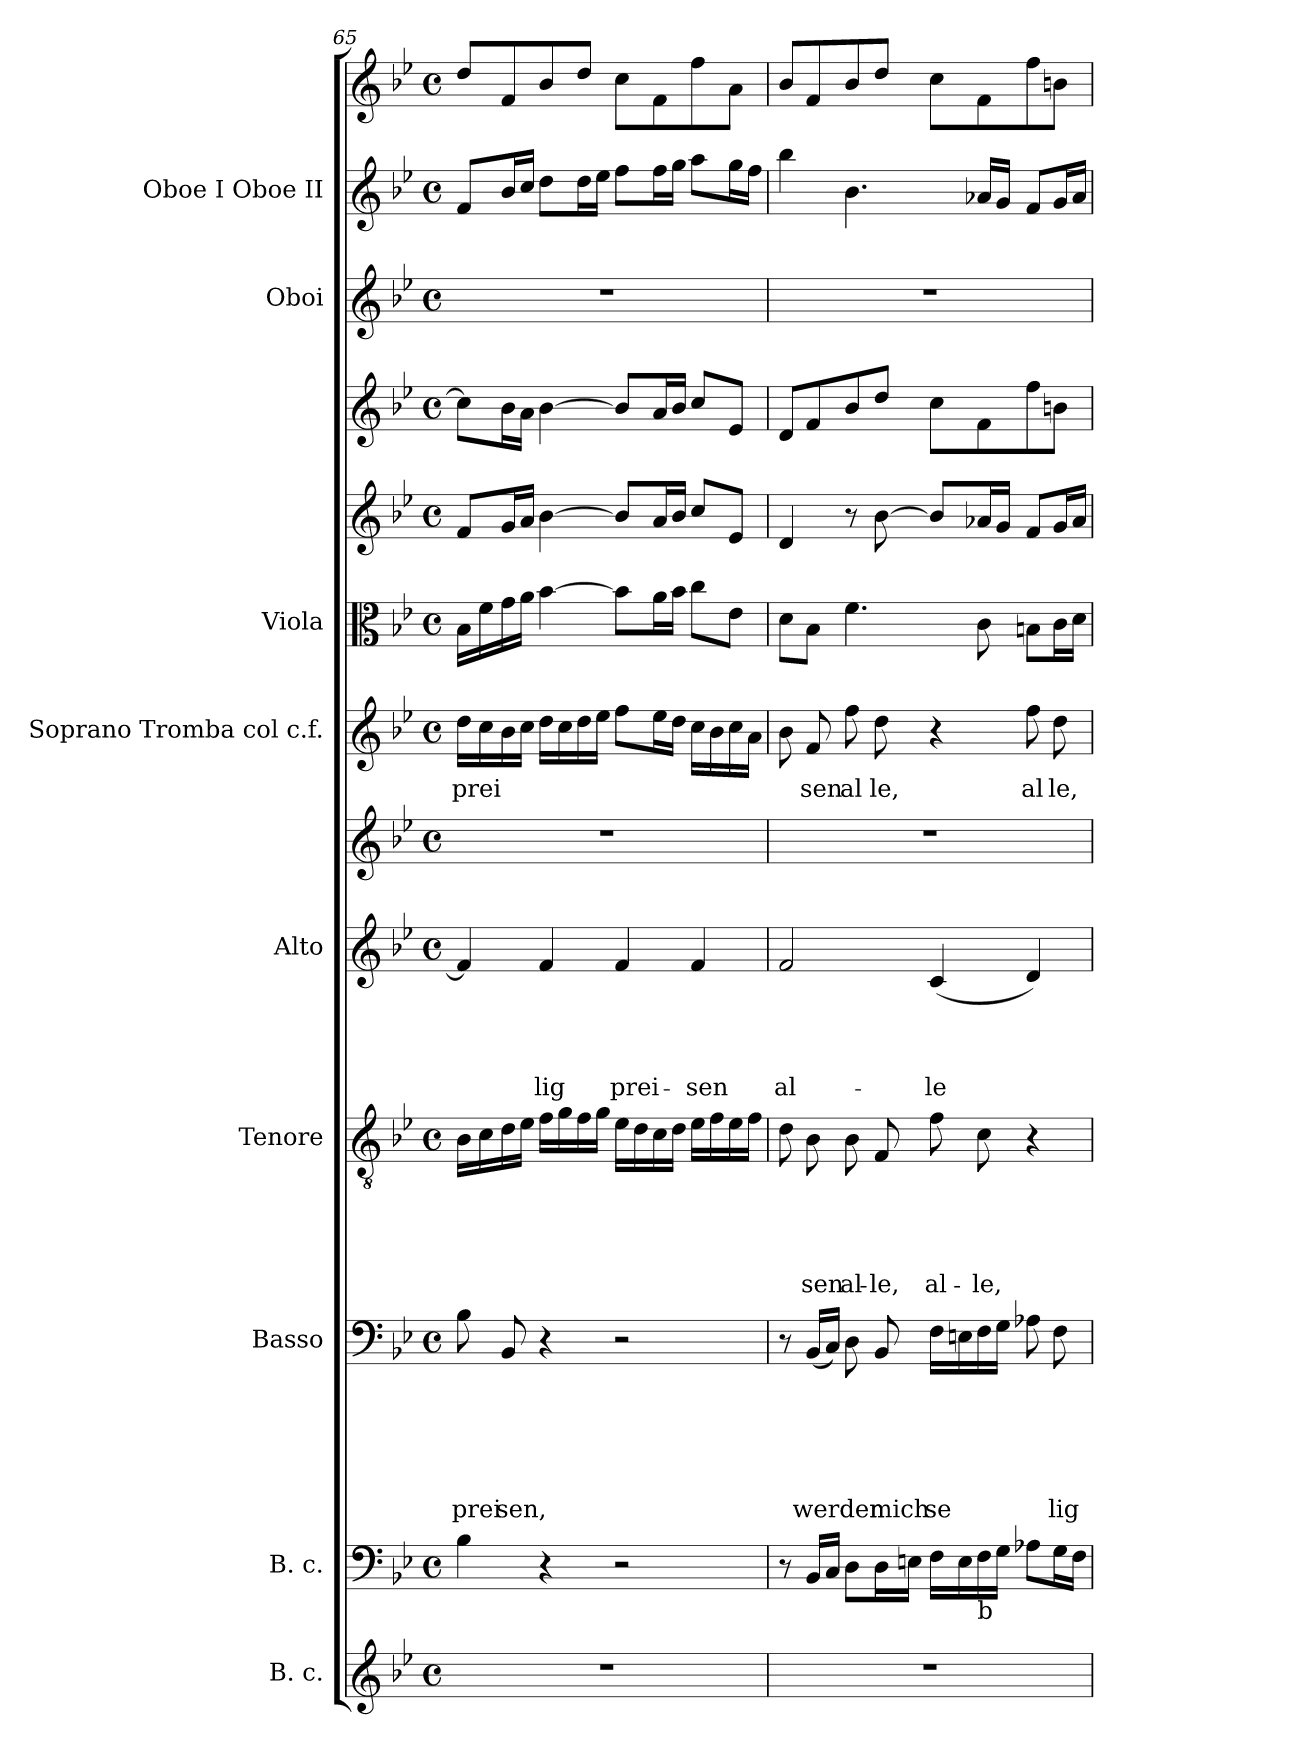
**kern	**kern	**kern	**text	**text	**text	**text	**text	**text	**kern	**text	**text	**text	**text	**text	**kern	**text	**text	**text	**text	**kern	**kern	**text	**kern	**kern	**kern	**kern	**kern	**kern
*part12	*part11	*part10	*part10	*part10	*part10	*part10	*part10	*part10	*part9	*part9	*part9	*part9	*part9	*part9	*part8	*part8	*part8	*part8	*part8	*part7	*part6	*part6	*part5	*part4	*part3	*part2	*part1	*part1
*staff13	*staff12	*staff11	*staff11	*staff11	*staff11	*staff11	*staff11	*staff11	*staff10	*staff10	*staff10	*staff10	*staff10	*staff10	*staff9	*staff9	*staff9	*staff9	*staff9	*staff8	*staff7	*staff7	*staff6	*staff5	*staff4	*staff3	*staff2	*staff1
*I"B. c.	*I"B. c.	*I"Basso	*	*	*	*	*	*	*I"Tenore	*	*	*	*	*	*I"Alto	*	*	*	*	*	*I"Soprano Tromba col c.f.	*	*I"Viola	*	*	*I"Oboi	*I"Oboe I Oboe II	*
*	*I'B. c.	*I'Basso	*	*	*	*	*	*	*I'Tenore	*	*	*	*	*	*I'Alto	*	*	*	*	*	*I'Soprano	*	*I'Viola	*	*	*	*I'Ob	*
!!LO:PB:g=z
*clefG2	*clefF4	*clefF4	*	*	*	*	*	*	*clefGv2	*	*	*	*	*	*clefG2	*	*	*	*	*clefG2	*clefG2	*	*clefC3	*clefG2	*clefG2	*clefG2	*clefG2	*clefG2
*k[b-e-]	*k[b-e-]	*k[b-e-]	*	*	*	*	*	*	*k[b-e-]	*	*	*	*	*	*k[b-e-]	*	*	*	*	*k[b-e-]	*k[b-e-]	*	*k[b-e-]	*k[b-e-]	*k[b-e-]	*k[b-e-]	*k[b-e-]	*k[b-e-]
*B-:	*B-:	*B-:	*	*	*	*	*	*	*B-:	*	*	*	*	*	*B-:	*	*	*	*	*B-:	*B-:	*	*B-:	*B-:	*B-:	*B-:	*B-:	*B-:
*M4/4	*M4/4	*M4/4	*	*	*	*	*	*	*M4/4	*	*	*	*	*	*M4/4	*	*	*	*	*M4/4	*M4/4	*	*M4/4	*M4/4	*M4/4	*M4/4	*M4/4	*M4/4
*met(c)	*met(c)	*met(c)	*	*	*	*	*	*	*met(c)	*	*	*	*	*	*met(c)	*	*	*	*	*met(c)	*met(c)	*	*met(c)	*met(c)	*met(c)	*met(c)	*met(c)	*met(c)
=65	=65	=65	=65	=65	=65	=65	=65	=65	=65	=65	=65	=65	=65	=65	=65	=65	=65	=65	=65	=65	=65	=65	=65	=65	=65	=65	=65	=65
!	!	!	!	!	!	!	!	!LO:LY:b	!	!	!	!	!	!	!	!	!	!	!	!	!	!LO:LY:b	!	!	!	!	!	!
1r	4B-\	8B-\	.	.	.	.	.	prei	16B-\LL	.	.	.	.	.	4f/]	.	.	.	.	1r	16dd\LL	prei	16B-\LL	8f/L	8cc\L]	1r	8f/L	8dd/L
.	.	.	.	.	.	.	.	.	16c\	.	.	.	.	.	.	.	.	.	.	.	16cc\	.	16f\	.	.	.	.	.
!	!	!	!	!	!	!	!	!LO:LY:b	!	!	!	!	!	!	!	!	!	!	!	!	!	!	!	!	!	!	!	!
.	.	8BB-/	.	.	.	.	.	sen,	16d\	.	.	.	.	.	.	.	.	.	.	.	16b-\	.	16g\	16g/L	16b-\L	.	16b-/L	8f/
.	.	.	.	.	.	.	.	.	16e-\JJ	.	.	.	.	.	.	.	.	.	.	.	16cc\JJ	.	16a\JJ	16a/JJ	16a\JJ	.	16cc/JJ	.
!	!	!	!	!	!	!	!	!	!	!	!	!	!	!	!	!	!	!	!LO:LY:b	!	!	!	!	!	!	!	!	!
.	4r	4r	.	.	.	.	.	.	16f\LL	.	.	.	.	.	4f/	.	.	.	lig	.	16dd\LL	.	[>4b-\	[>4b-\	[>4b-\	.	8dd\L	8b-/
.	.	.	.	.	.	.	.	.	16g\	.	.	.	.	.	.	.	.	.	.	.	16cc\	.	.	.	.	.	.	.
.	.	.	.	.	.	.	.	.	16f\	.	.	.	.	.	.	.	.	.	.	.	16dd\	.	.	.	.	.	16dd\L	8dd/J
.	.	.	.	.	.	.	.	.	16g\JJ	.	.	.	.	.	.	.	.	.	.	.	16ee-\JJ	.	.	.	.	.	16ee-\JJ	.
!	!	!	!	!	!	!	!	!	!	!	!	!	!	!	!	!	!	!	!LO:LY:b	!	!	!	!	!	!	!	!	!
.	2r	2r	.	.	.	.	.	.	16e-\LL	.	.	.	.	.	4f/	.	.	.	prei-	.	8ff\L	.	8b-\L]	8b-/L]	8b-/L]	.	8ff\L	8cc\L
.	.	.	.	.	.	.	.	.	16d\	.	.	.	.	.	.	.	.	.	.	.	.	.	.	.	.	.	.	.
.	.	.	.	.	.	.	.	.	16c\	.	.	.	.	.	.	.	.	.	.	.	16ee-\L	.	16a\L	16a/L	16a/L	.	16ff\L	8f\
.	.	.	.	.	.	.	.	.	16d\JJ	.	.	.	.	.	.	.	.	.	.	.	16dd\JJ	.	16b-\JJ	16b-/JJ	16b-/JJ	.	16gg\JJ	.
!	!	!	!	!	!	!	!	!	!	!	!	!	!	!	!	!	!	!	!LO:LY:b	!	!	!	!	!	!	!	!	!
.	.	.	.	.	.	.	.	.	16e-\LL	.	.	.	.	.	4f/	.	.	.	-sen	.	16cc\LL	.	8cc\L	8cc/L	8cc/L	.	8aa\L	8ff\
.	.	.	.	.	.	.	.	.	16f\	.	.	.	.	.	.	.	.	.	.	.	16b-\	.	.	.	.	.	.	.
.	.	.	.	.	.	.	.	.	16e-\	.	.	.	.	.	.	.	.	.	.	.	16cc\	.	8e-\J	8e-/J	8e-/J	.	16gg\L	8a\J
.	.	.	.	.	.	.	.	.	16f\JJ	.	.	.	.	.	.	.	.	.	.	.	16a\JJ	.	.	.	.	.	16ff\JJ	.
=66	=66	=66	=66	=66	=66	=66	=66	=66	=66	=66	=66	=66	=66	=66	=66	=66	=66	=66	=66	=66	=66	=66	=66	=66	=66	=66	=66	=66
!	!	!	!	!	!	!	!	!	!	!	!	!	!	!	!	!	!	!	!LO:LY:b	!	!	!	!	!	!	!	!	!
1r	8r	8r	.	.	.	.	.	.	8d\	.	.	.	.	.	2f/	.	.	.	al-	1r	8b-\	.	8d\L	4d/	8d/L	1r	4bb-\	8b-/L
!	!	!	!	!	!	!	!	!LO:LY:b	!	!	!	!	!	!LO:LY:b	!	!	!	!	!	!	!	!LO:LY:b	!	!	!	!	!	!
.	16BB-/LL	(<16BB-/LL	.	.	.	.	.	werden	8B-\	.	.	.	.	sen	.	.	.	.	.	.	8f/	sen	8B-\J	.	8f/	.	.	8f/
.	16C/JJ	16C/JJ)	.	.	.	.	.	.	.	.	.	.	.	.	.	.	.	.	.	.	.	.	.	.	.	.	.	.
!	!	!	!	!	!	!	!	!	!	!	!	!	!	!LO:LY:b	!	!	!	!	!	!	!	!LO:LY:b	!	!	!	!	!	!
.	8D>\L	8D\	.	.	.	.	.	.	8B-\	.	.	.	.	al-	.	.	.	.	.	.	8ff\	al	4.f\	8r	8b-/	.	4.b-\	8b-/
!	!	!	!	!	!	!	!	!LO:LY:b	!	!	!	!	!	!LO:LY:b	!	!	!	!	!	!	!	!LO:LY:b	!	!	!	!	!	!
.	16D\L	8BB-/	.	.	.	.	.	mich	8F/	.	.	.	.	-le,	.	.	.	.	.	.	8dd\	le,	.	[<8b-\	8dd/J	.	.	8dd/J
.	16En\JJ	.	.	.	.	.	.	.	.	.	.	.	.	.	.	.	.	.	.	.	.	.	.	.	.	.	.	.
!	!	!	!	!	!	!	!	!LO:LY:b	!	!	!	!	!	!LO:LY:b	!	!	!	!	!LO:LY:b	!	!	!	!	!	!	!	!	!
.	16F>\LL	16F\LL	.	.	.	.	.	se	8f\	.	.	.	.	al-	(<4c/	.	.	.	-le	.	4r	.	.	8b-/L]	8cc\L	.	.	8cc\L
.	16E\	16En\	.	.	.	.	.	.	.	.	.	.	.	.	.	.	.	.	.	.	.	.	.	.	.	.	.	.
!	!LO:TX:b:t=b	!	!	!	!	!	!	!	!	!	!	!	!	!	!	!	!	!	!	!	!	!	!	!	!	!	!	!
!	!	!	!	!	!	!	!	!	!	!	!	!	!	!LO:LY:b	!	!	!	!	!	!	!	!	!	!	!	!	!	!
.	16F\	16F\	.	.	.	.	.	.	8c\	.	.	.	.	-le,	.	.	.	.	.	.	.	.	8c\	16a-X/L	8f\	.	16a-X/LL	8f\
.	16G\JJ	16G\JJ	.	.	.	.	.	.	.	.	.	.	.	.	.	.	.	.	.	.	.	.	.	16g/JJ	.	.	16g/JJ	.
!	!	!	!	!	!	!	!	!	!	!	!	!	!	!	!	!	!	!	!	!	!	!LO:LY:b	!	!	!	!	!	!
.	8A-X>\L	8A-X\	.	.	.	.	.	.	4r	.	.	.	.	.	4d/)	.	.	.	.	.	8ff\	al	8Bn\L	8f/L	8ff\	.	8f/L	8ff\
!	!	!	!	!	!	!	!	!LO:LY:b	!	!	!	!	!	!	!	!	!	!	!	!	!	!LO:LY:b	!	!	!	!	!	!
.	16G\L	8F\	.	.	.	.	.	lig	.	.	.	.	.	.	.	.	.	.	.	.	8dd\	le,	16c\L	16g/L	8bn\J	.	16g/L	8bn\J
.	16F\JJ	.	.	.	.	.	.	.	.	.	.	.	.	.	.	.	.	.	.	.	.	.	16d\JJ	16a-/JJ	.	.	16a-/JJ	.
=	=	=	=	=	=	=	=	=	=	=	=	=	=	=	=	=	=	=	=	=	=	=	=	=	=	=	=	=
*-	*-	*-	*-	*-	*-	*-	*-	*-	*-	*-	*-	*-	*-	*-	*-	*-	*-	*-	*-	*-	*-	*-	*-	*-	*-	*-	*-	*-
